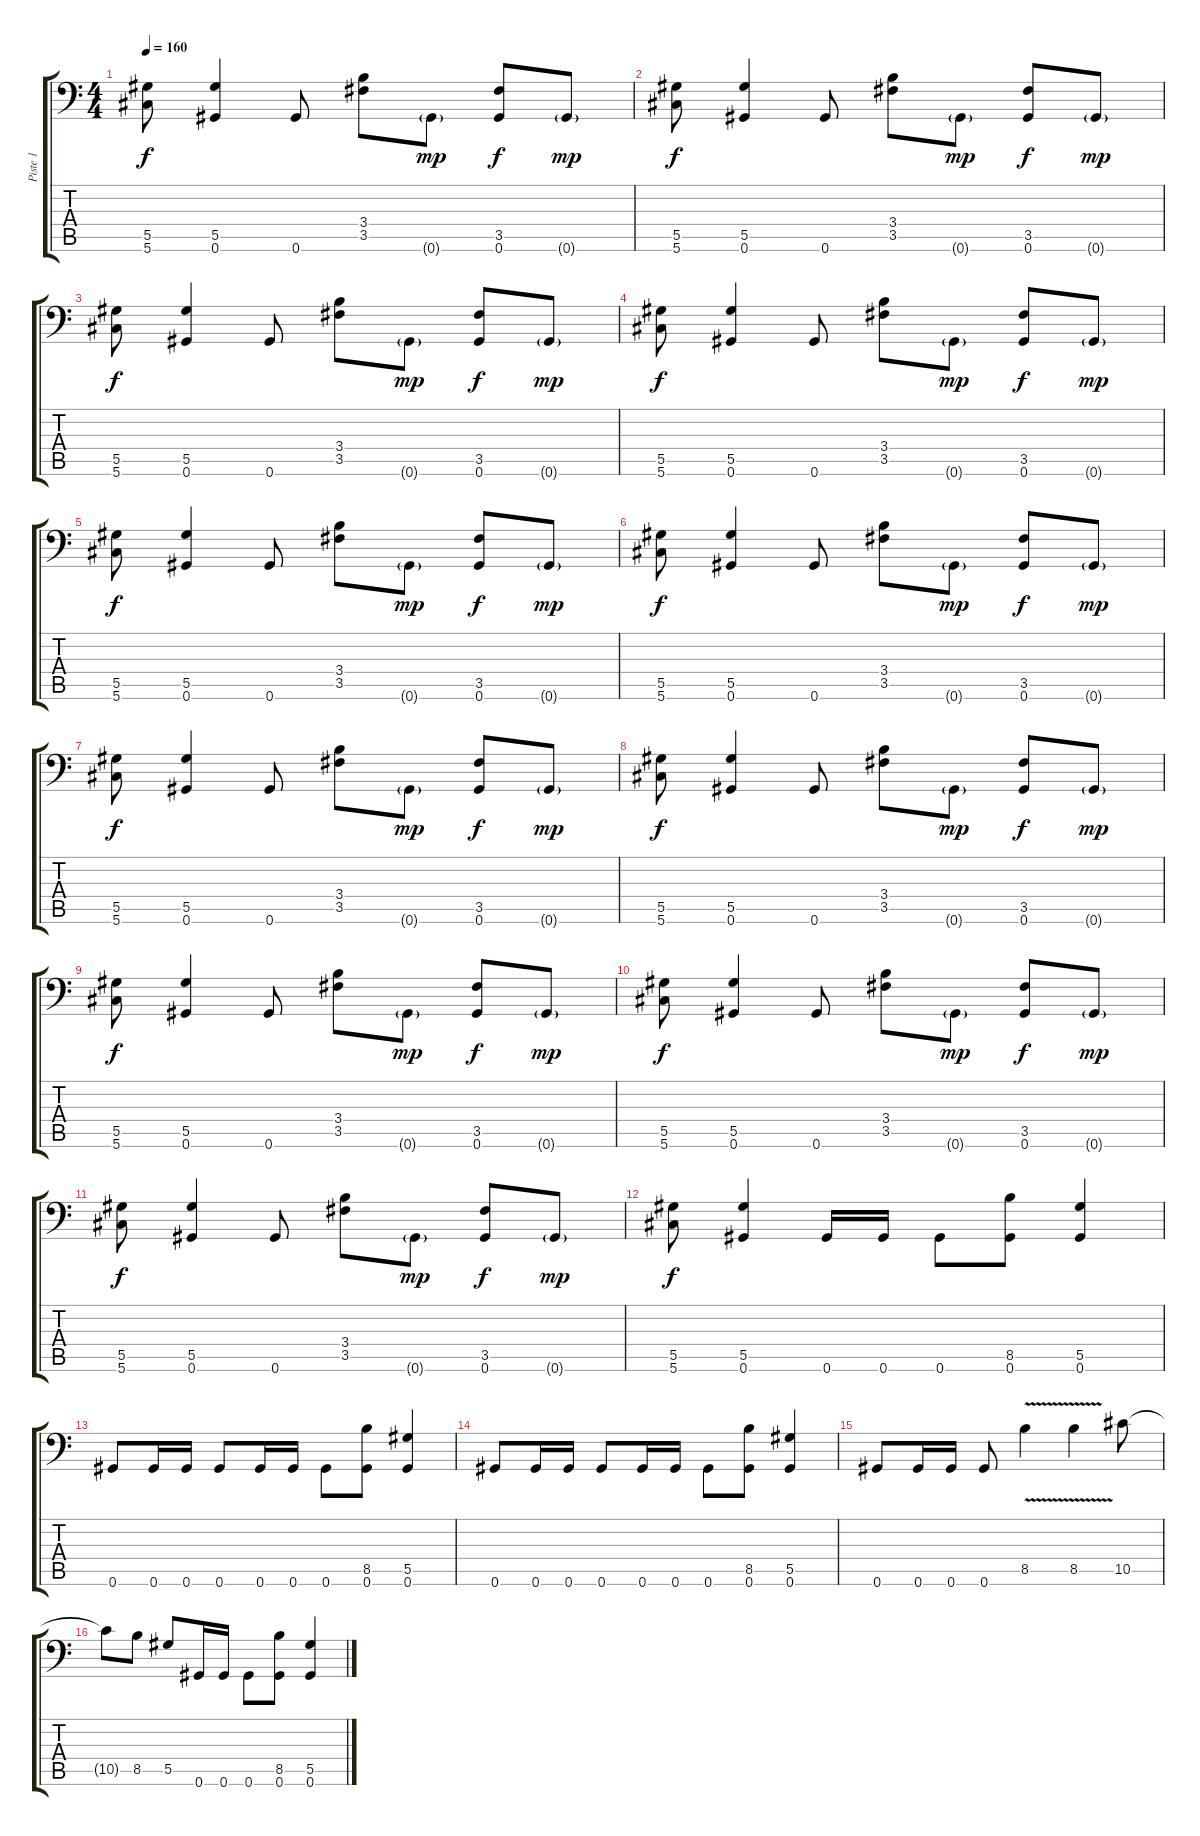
\track ("Piste 1" "Piste 1") {instrument distortionguitar}
\staff {score tabs}
\tuning (Bb3 F3 Db3 Ab2 Eb2 Ab1) {hide}
\ts (4 4)
\tempo 160
\clef f4
\ks c
(5.5 5.6).8{dy f} (5.5 0.6).4 0.6.8 (3.4 3.5).8 0.6{g}.8{dy mp} (3.5 0.6).8{dy f} 0.6{g}.8{dy mp} |
(5.5 5.6).8{dy f} (5.5 0.6).4 0.6.8 (3.4 3.5).8 0.6{g}.8{dy mp} (3.5 0.6).8{dy f} 0.6{g}.8{dy mp} |
(5.5 5.6).8{dy f} (5.5 0.6).4 0.6.8 (3.4 3.5).8 0.6{g}.8{dy mp} (3.5 0.6).8{dy f} 0.6{g}.8{dy mp} |
(5.5 5.6).8{dy f} (5.5 0.6).4 0.6.8 (3.4 3.5).8 0.6{g}.8{dy mp} (3.5 0.6).8{dy f} 0.6{g}.8{dy mp} |
(5.5 5.6).8{dy f} (5.5 0.6).4 0.6.8 (3.4 3.5).8 0.6{g}.8{dy mp} (3.5 0.6).8{dy f} 0.6{g}.8{dy mp} |
(5.5 5.6).8{dy f} (5.5 0.6).4 0.6.8 (3.4 3.5).8 0.6{g}.8{dy mp} (3.5 0.6).8{dy f} 0.6{g}.8{dy mp} |
(5.5 5.6).8{dy f} (5.5 0.6).4 0.6.8 (3.4 3.5).8 0.6{g}.8{dy mp} (3.5 0.6).8{dy f} 0.6{g}.8{dy mp} |
(5.5 5.6).8{dy f} (5.5 0.6).4 0.6.8 (3.4 3.5).8 0.6{g}.8{dy mp} (3.5 0.6).8{dy f} 0.6{g}.8{dy mp} |
(5.5 5.6).8{dy f} (5.5 0.6).4 0.6.8 (3.4 3.5).8 0.6{g}.8{dy mp} (3.5 0.6).8{dy f} 0.6{g}.8{dy mp} |
(5.5 5.6).8{dy f} (5.5 0.6).4 0.6.8 (3.4 3.5).8 0.6{g}.8{dy mp} (3.5 0.6).8{dy f} 0.6{g}.8{dy mp} |
(5.5 5.6).8{dy f} (5.5 0.6).4 0.6.8 (3.4 3.5).8 0.6{g}.8{dy mp} (3.5 0.6).8{dy f} 0.6{g}.8{dy mp} |
(5.5 5.6).8{dy f} (5.5 0.6).4 0.6.16 0.6.16 0.6.8 (8.5 0.6).8 (5.5 0.6).4 |
0.6.8 0.6.16 0.6.16 0.6.8 0.6.16 0.6.16 0.6.8 (8.5 0.6).8 (5.5 0.6).4 |
0.6.8 0.6.16 0.6.16 0.6.8 0.6.16 0.6.16 0.6.8 (8.5 0.6).8 (5.5 0.6).4 |
0.6.8 0.6.16 0.6.16 0.6.8 8.5{v}.4 8.5{v}.4 10.5.8 |
10.5{t}.8 8.5.8 5.5.8 0.6.16 0.6.16 0.6.8 (8.5 0.6).8 (5.5 0.6).4
